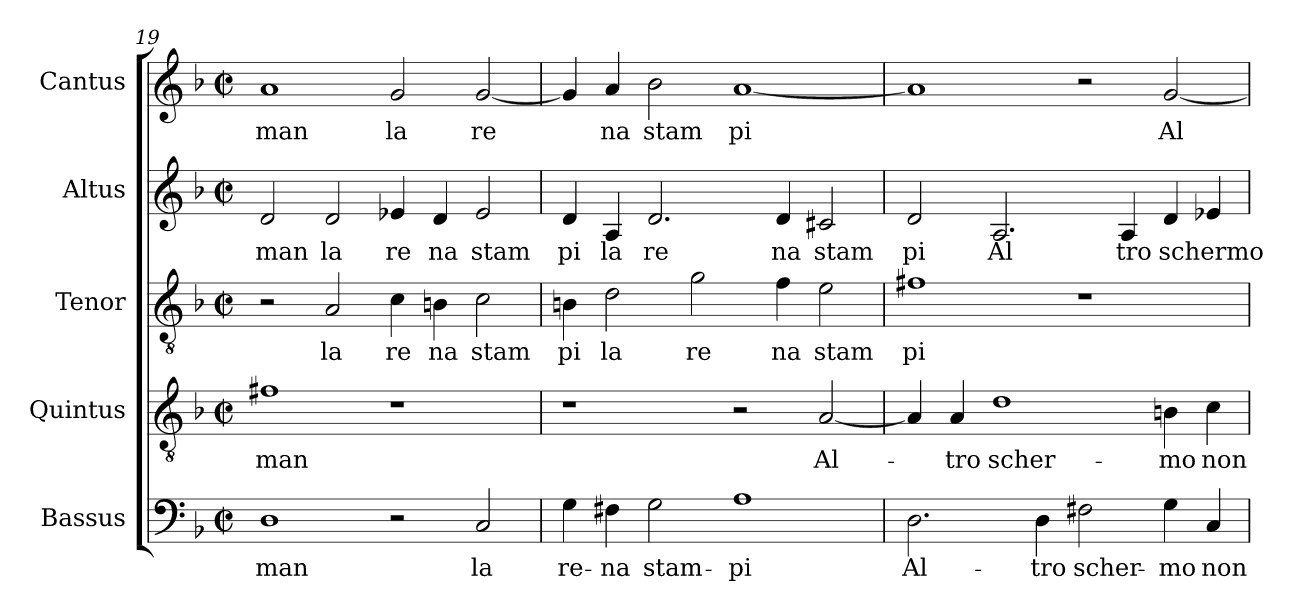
**kern	**text	**kern	**text	**kern	**text	**kern	**text	**kern	**text
*part5	*part5	*part4	*part4	*part3	*part3	*part2	*part2	*part1	*part1
*staff5	*staff5	*staff4	*staff4	*staff3	*staff3	*staff2	*staff2	*staff1	*staff1
*I"Bassus	*	*I"Quintus	*	*I"Tenor	*	*I"Altus	*	*I"Cantus	*
*clefF4	*	*clefGv2	*	*clefGv2	*	*clefG2	*	*clefG2	*
*k[b-]	*	*k[b-]	*	*k[b-]	*	*k[b-]	*	*k[b-]	*
*F:	*	*F:	*	*F:	*	*F:	*	*F:	*
*M2/2	*	*M2/2	*	*M2/2	*	*M2/2	*	*M2/2	*
*met(c|)	*	*met(c|)	*	*met(c|)	*	*met(c|)	*	*met(c|)	*
=19	=19	=19	=19	=19	=19	=19	=19	=19	=19
!	!LO:LY:b:cj	!	!LO:LY:b:cj	!	!	!	!LO:LY:b:cj	!	!LO:LY:b:cj
1D	-man	1f#X	-man	2r	.	2d/	man	1a	man
!	!	!	!	!	!LO:LY:b:cj	!	!LO:LY:b:cj	!	!
.	.	.	.	2A/	la	2d/	la	.	.
!	!	!	!	!	!LO:LY:b:cj	!	!LO:LY:b:cj	!	!LO:LY:b:cj
2r	.	1r	.	4c\	re	4e-X/	re	2g/	la
!	!	!	!	!	!LO:LY:b:cj	!	!LO:LY:b:cj	!	!
.	.	.	.	4Bn\	na	4d/	na	.	.
!	!LO:LY:b:cj	!	!	!	!LO:LY:b:cj	!	!LO:LY:b:cj	!	!LO:LY:b:cj
2C/	la	.	.	2c\	stam	2e-/	stam	[<2g/	re
=20	=20	=20	=20	=20	=20	=20	=20	=20	=20
!	!LO:LY:b:cj	!	!	!	!LO:LY:b:cj	!	!LO:LY:b:cj	!	!
4G\	re-	1r	.	4Bn\	pi	4d/	pi	4g/]	.
!	!LO:LY:b:cj	!	!	!	!LO:LY:b:cj	!	!LO:LY:b:cj	!	!LO:LY:b:cj
4F#X\	-na	.	.	2d\	la	4A/	la	4a/	na
!	!LO:LY:b:cj	!	!	!	!	!	!LO:LY:b:cj	!	!LO:LY:b:cj
2G\	stam-	.	.	.	.	2.d/	re	2b-\	stam
!	!	!	!	!	!LO:LY:b:cj	!	!	!	!
.	.	.	.	2g\	re	.	.	.	.
!	!LO:LY:b:cj	!	!	!	!	!	!	!	!LO:LY:b:cj
1A	-pi	2r	.	.	.	.	.	[<1a	pi
!	!	!	!	!	!LO:LY:b:cj	!	!LO:LY:b:cj	!	!
.	.	.	.	4f\	na	4d/	na	.	.
!	!	!	!LO:LY:b:cj	!	!LO:LY:b:cj	!	!LO:LY:b:cj	!	!
.	.	[<2A/	Al-	2e\	stam	2c#X/	stam	.	.
=21	=21	=21	=21	=21	=21	=21	=21	=21	=21
!	!LO:LY:b:cj	!	!	!	!LO:LY:b:cj	!	!LO:LY:b:cj	!	!
2.D\	Al-	4A/]	.	1f#X	pi	2d/	pi	1a]	.
!	!	!	!LO:LY:b:cj	!	!	!	!	!	!
.	.	4A/	-tro	.	.	.	.	.	.
!	!	!	!LO:LY:b:cj	!	!	!	!LO:LY:b:cj	!	!
.	.	1d	scher-	.	.	2.A/	Al	.	.
!	!LO:LY:b:cj	!	!	!	!	!	!	!	!
4D\	-tro	.	.	.	.	.	.	.	.
!	!LO:LY:b:cj	!	!	!	!	!	!	!	!
2F#X\	scher-	.	.	1r	.	.	.	2r	.
!	!	!	!	!	!	!	!LO:LY:b:cj	!	!
.	.	.	.	.	.	4A/	tro	.	.
!	!LO:LY:b:cj	!	!LO:LY:b:cj	!	!	!	!LO:LY:b:cj	!	!LO:LY:b:cj
4G\	-mo	4Bn\	-mo	.	.	4d/	schermo	[>2g/	Al
!	!LO:LY:b:cj	!	!LO:LY:b:cj	!	!	!	!	!	!
4C/	non	4c\	non	.	.	4e-X/	.	.	.
=	=	=	=	=	=	=	=	=	=
*-	*-	*-	*-	*-	*-	*-	*-	*-	*-
